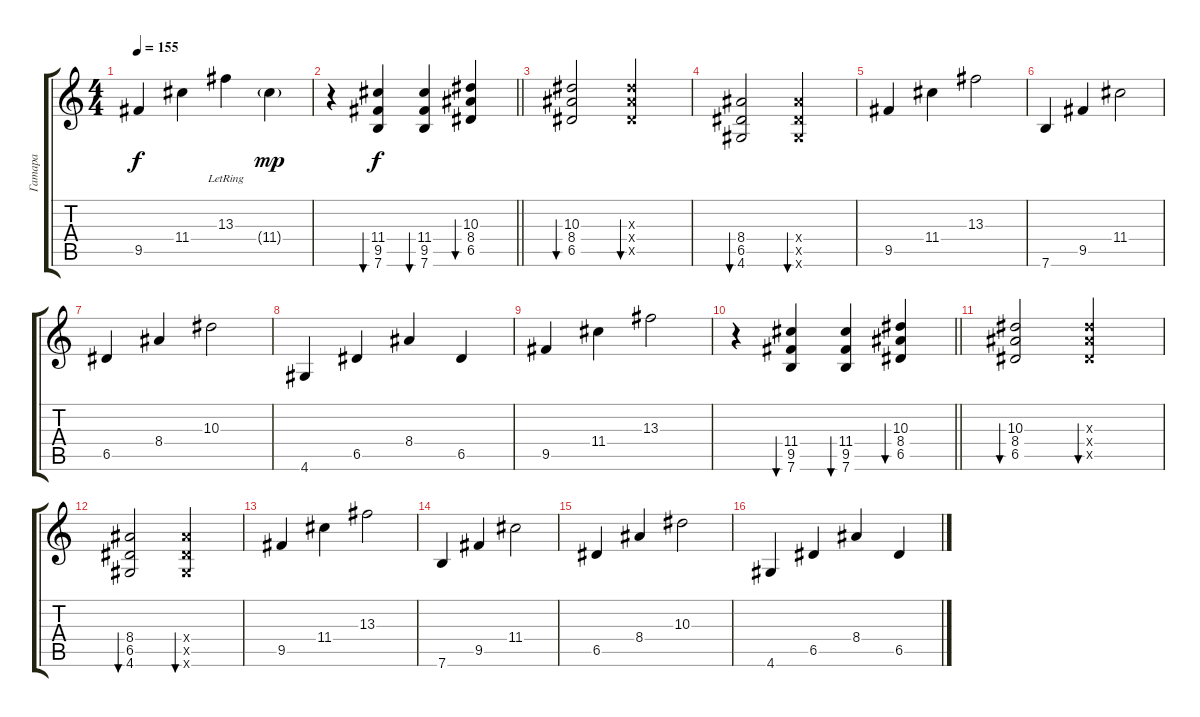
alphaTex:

\track ("Гатара" "Гатара") {instrument electricguitarclean}
\staff {score tabs}
\tuning (E4 B3 F3 D3 A2 E2) {hide}
\ts (4 4)
\tempo 155
\clef g2
\ks c
9.5.4{dy f} 11.4.4 13.3{lr}.4 11.4{g}.4{dy mp} |
\barLineRight lightlight
r.4 (11.4 9.5 7.6).4{bu 60 dy f instrument electricguitarclean} (11.4 9.5 7.6).4{bu 60} (10.3 8.4 6.5).4{bu 60} |
(10.3 8.4 6.5).2{bu 60} (10.3{x} 8.4{x} 6.5{x}).2{bu 60} |
(8.4 6.5 4.6).2{bu 60} (8.4{x} 6.5{x} 4.6{x}).2{bu 60} |
9.5.4 11.4.4 13.3.2 |
7.6.4 9.5.4 11.4.2 |
6.5.4 8.4.4 10.3.2 |
4.6.4 6.5.4 8.4.4 6.5.4 |
9.5.4 11.4.4 13.3.2 |
\barLineRight lightlight
r.4 (11.4 9.5 7.6).4{bu 60 instrument electricguitarclean} (11.4 9.5 7.6).4{bu 60} (10.3 8.4 6.5).4{bu 60} |
(10.3 8.4 6.5).2{bu 60} (10.3{x} 8.4{x} 6.5{x}).2{bu 60} |
(8.4 6.5 4.6).2{bu 60} (8.4{x} 6.5{x} 4.6{x}).2{bu 60} |
9.5.4 11.4.4 13.3.2 |
7.6.4 9.5.4 11.4.2 |
6.5.4 8.4.4 10.3.2 |
4.6.4 6.5.4 8.4.4 6.5.4
